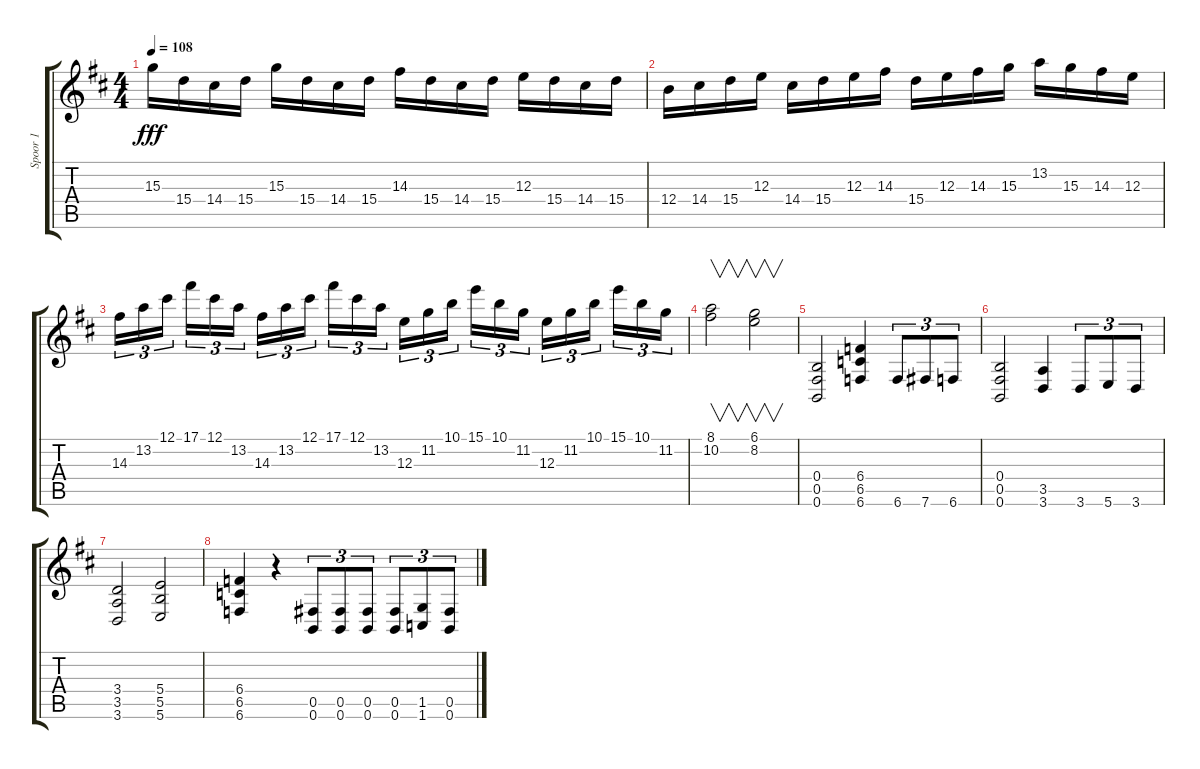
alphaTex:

\track ("Spoor 1" "Spoor 1") {instrument distortionguitar}
\staff {score tabs}
\tuning (Db4 Ab3 E3 B2 Gb2 B1) {hide}
\ts (4 4)
\tempo 108
\clef g2
\ks d
15.3.16{dy fff} 15.4.16 14.4.16 15.4.16 15.3.16 15.4.16 14.4.16 15.4.16 14.3.16 15.4.16 14.4.16 15.4.16 12.3.16 15.4.16 14.4.16 15.4.16 |
12.4.16 14.4.16 15.4.16 12.3.16 14.4.16 15.4.16 12.3.16 14.3.16 15.4.16 12.3.16 14.3.16 15.3.16 13.2.16 15.3.16 14.3.16 12.3.16 |
14.3.16{tu (3 2)} 13.2.16{tu (3 2)} 12.1.16{tu (3 2) beam splitsecondary} 17.1.16{tu (3 2)} 12.1.16{tu (3 2)} 13.2.16{tu (3 2)} 14.3.16{tu (3 2)} 13.2.16{tu (3 2)} 12.1.16{tu (3 2) beam splitsecondary} 17.1.16{tu (3 2)} 12.1.16{tu (3 2)} 13.2.16{tu (3 2)} 12.3.16{tu (3 2)} 11.2.16{tu (3 2)} 10.1.16{tu (3 2) beam splitsecondary} 15.1.16{tu (3 2)} 10.1.16{tu (3 2)} 11.2.16{tu (3 2)} 12.3.16{tu (3 2)} 11.2.16{tu (3 2)} 10.1.16{tu (3 2) beam splitsecondary} 15.1.16{tu (3 2)} 10.1.16{tu (3 2)} 11.2.16{tu (3 2)} |
(8.1 10.2).2{v} (6.1 8.2).2{v} |
(0.4 0.5 0.6).2 (6.4 6.5 6.6).4 6.6.8{tu (3 2)} 7.6.8{tu (3 2)} 6.6.8{tu (3 2)} |
(0.4 0.5 0.6).2 (3.5 3.6).4 3.6.8{tu (3 2)} 5.6.8{tu (3 2)} 3.6.8{tu (3 2)} |
(3.4 3.5 3.6).2 (5.4 5.5 5.6).2 |
(6.4 6.5 6.6).4 r.4 (0.5 0.6).8{tu (3 2)} (0.5 0.6).8{tu (3 2)} (0.5 0.6).8{tu (3 2)} (0.5 0.6).8{tu (3 2)} (1.5 1.6).8{tu (3 2)} (0.5 0.6).8{tu (3 2)}
